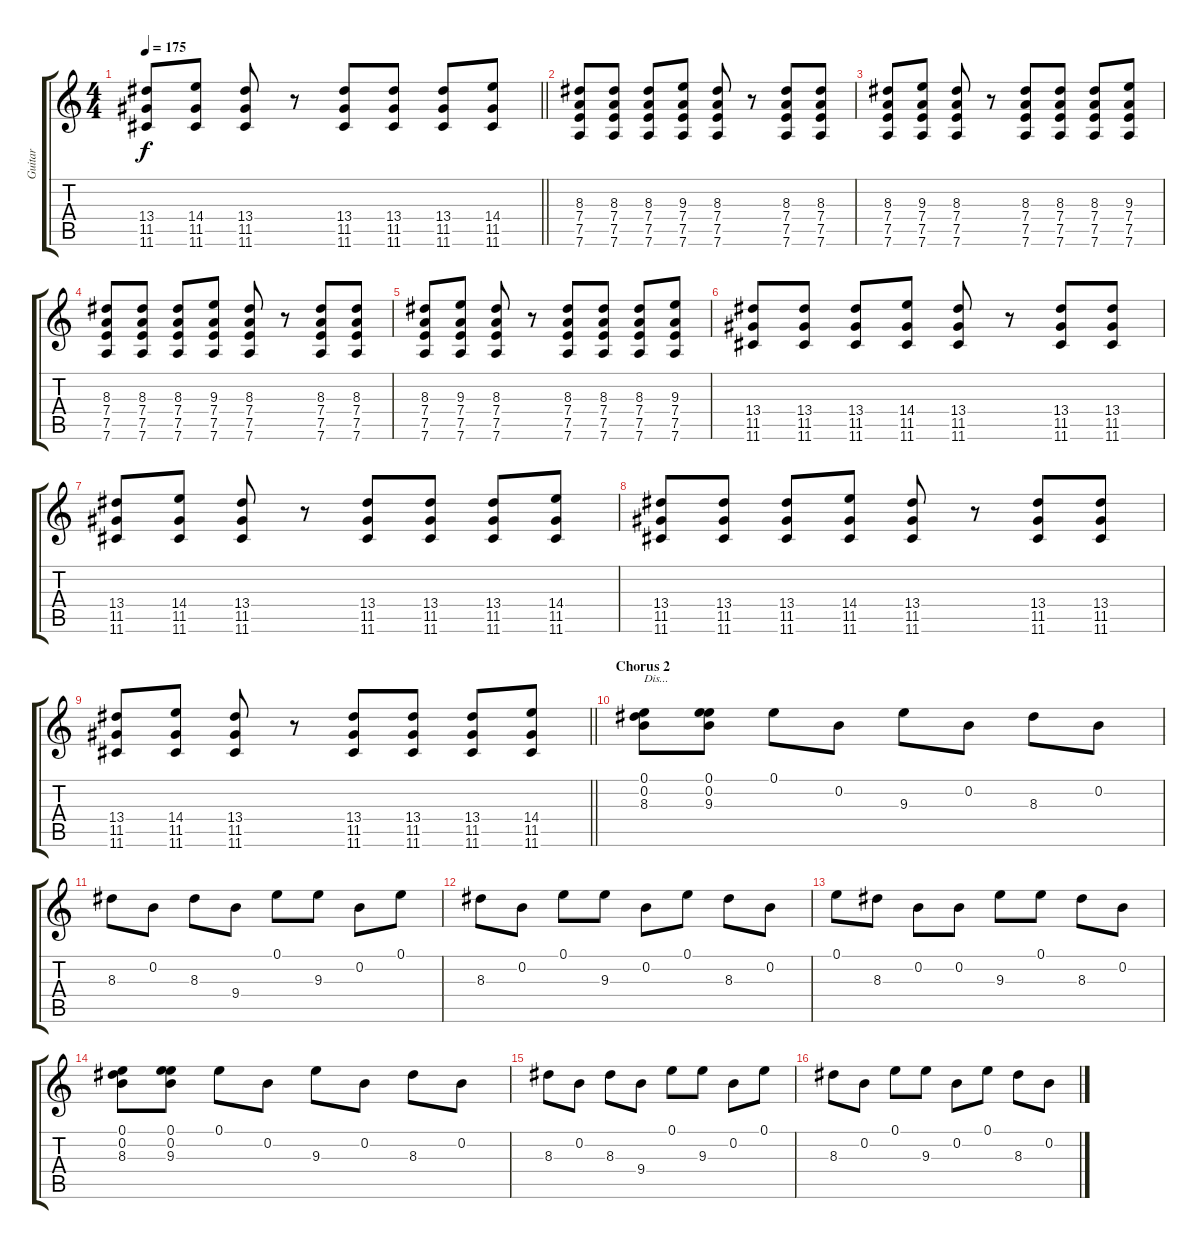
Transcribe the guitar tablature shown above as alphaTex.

\track ("Guitar" "Guitar") {instrument electricguitarclean}
\staff {score tabs}
\tuning (E4 B3 G3 D3 A2 D2) {hide}
\ts (4 4)
\tempo 175
\clef g2
\barLineRight lightlight
\ks c
(13.4 11.5 11.6).8{dy f} (14.4 11.5 11.6).8 (13.4 11.5 11.6).8 r.8 (13.4 11.5 11.6).8 (13.4 11.5 11.6).8 (13.4 11.5 11.6).8 (14.4 11.5 11.6).8 |
(8.3 7.4 7.5 7.6).8 (8.3 7.4 7.5 7.6).8 (8.3 7.4 7.5 7.6).8 (9.3 7.4 7.5 7.6).8 (8.3 7.4 7.5 7.6).8 r.8 (8.3 7.4 7.5 7.6).8 (8.3 7.4 7.5 7.6).8 |
(8.3 7.4 7.5 7.6).8 (9.3 7.4 7.5 7.6).8 (8.3 7.4 7.5 7.6).8 r.8 (8.3 7.4 7.5 7.6).8 (8.3 7.4 7.5 7.6).8 (8.3 7.4 7.5 7.6).8 (9.3 7.4 7.5 7.6).8 |
(8.3 7.4 7.5 7.6).8 (8.3 7.4 7.5 7.6).8 (8.3 7.4 7.5 7.6).8 (9.3 7.4 7.5 7.6).8 (8.3 7.4 7.5 7.6).8 r.8 (8.3 7.4 7.5 7.6).8 (8.3 7.4 7.5 7.6).8 |
(8.3 7.4 7.5 7.6).8 (9.3 7.4 7.5 7.6).8 (8.3 7.4 7.5 7.6).8 r.8 (8.3 7.4 7.5 7.6).8 (8.3 7.4 7.5 7.6).8 (8.3 7.4 7.5 7.6).8 (9.3 7.4 7.5 7.6).8 |
(13.4 11.5 11.6).8 (13.4 11.5 11.6).8 (13.4 11.5 11.6).8 (14.4 11.5 11.6).8 (13.4 11.5 11.6).8 r.8 (13.4 11.5 11.6).8 (13.4 11.5 11.6).8 |
(13.4 11.5 11.6).8 (14.4 11.5 11.6).8 (13.4 11.5 11.6).8 r.8 (13.4 11.5 11.6).8 (13.4 11.5 11.6).8 (13.4 11.5 11.6).8 (14.4 11.5 11.6).8 |
(13.4 11.5 11.6).8 (13.4 11.5 11.6).8 (13.4 11.5 11.6).8 (14.4 11.5 11.6).8 (13.4 11.5 11.6).8 r.8 (13.4 11.5 11.6).8 (13.4 11.5 11.6).8 |
\barLineRight lightlight
(13.4 11.5 11.6).8 (14.4 11.5 11.6).8 (13.4 11.5 11.6).8 r.8 (13.4 11.5 11.6).8 (13.4 11.5 11.6).8 (13.4 11.5 11.6).8 (14.4 11.5 11.6).8 |
\section ("" "Chorus 2")
(0.1 0.2 8.3).8{txt "Dis..." volume 16 instrument distortionguitar} (0.1 0.2 9.3).8 0.1.8 0.2.8 9.3.8 0.2.8 8.3.8 0.2.8 |
8.3.8 0.2.8 8.3.8 9.4.8 0.1.8 9.3.8 0.2.8 0.1.8 |
8.3.8 0.2.8 0.1.8 9.3.8 0.2.8 0.1.8 8.3.8 0.2.8 |
0.1.8 8.3.8 0.2.8 0.2.8 9.3.8 0.1.8 8.3.8 0.2.8 |
(0.1 0.2 8.3).8 (0.1 0.2 9.3).8 0.1.8 0.2.8 9.3.8 0.2.8 8.3.8 0.2.8 |
8.3.8 0.2.8 8.3.8 9.4.8 0.1.8 9.3.8 0.2.8 0.1.8 |
8.3.8 0.2.8 0.1.8 9.3.8 0.2.8 0.1.8 8.3.8 0.2.8
